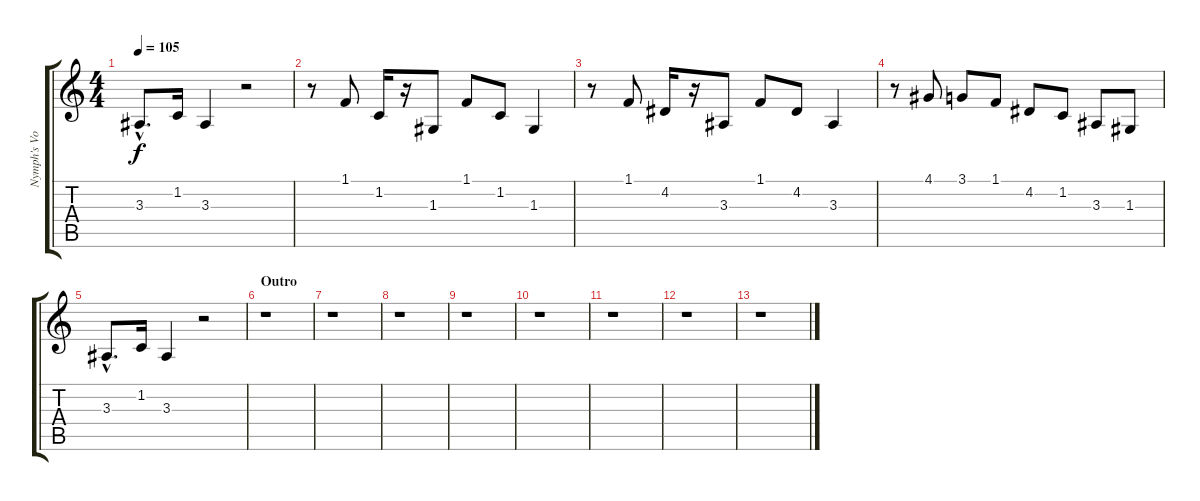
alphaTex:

\track ("Nymph's Voices" "Nymph's Vo") {instrument flute}
\staff {score tabs}
\tuning (E4 B3 G3 D3 A2 E2) {hide}
\ts (4 4)
\tempo 105
\clef g2
\ks c
3.3{hac}.8{d dy f} 1.2.16 3.3.4 r.2 |
r.8 1.1.8 1.2.16 r.16 1.3.8 1.1.8 1.2.8 1.3.4 |
r.8 1.1.8 4.2.16 r.16 3.3.8 1.1.8 4.2.8 3.3.4 |
r.8 4.1.8 3.1.8 1.1.8 4.2.8 1.2.8 3.3.8 1.3.8 |
3.3{hac}.8{d} 1.2.16 3.3.4 r.2 |
\section ("" "Outro")
r.1 |
r.1 |
r.1 |
r.1 |
r.1 |
r.1 |
r.1 |
r.1
